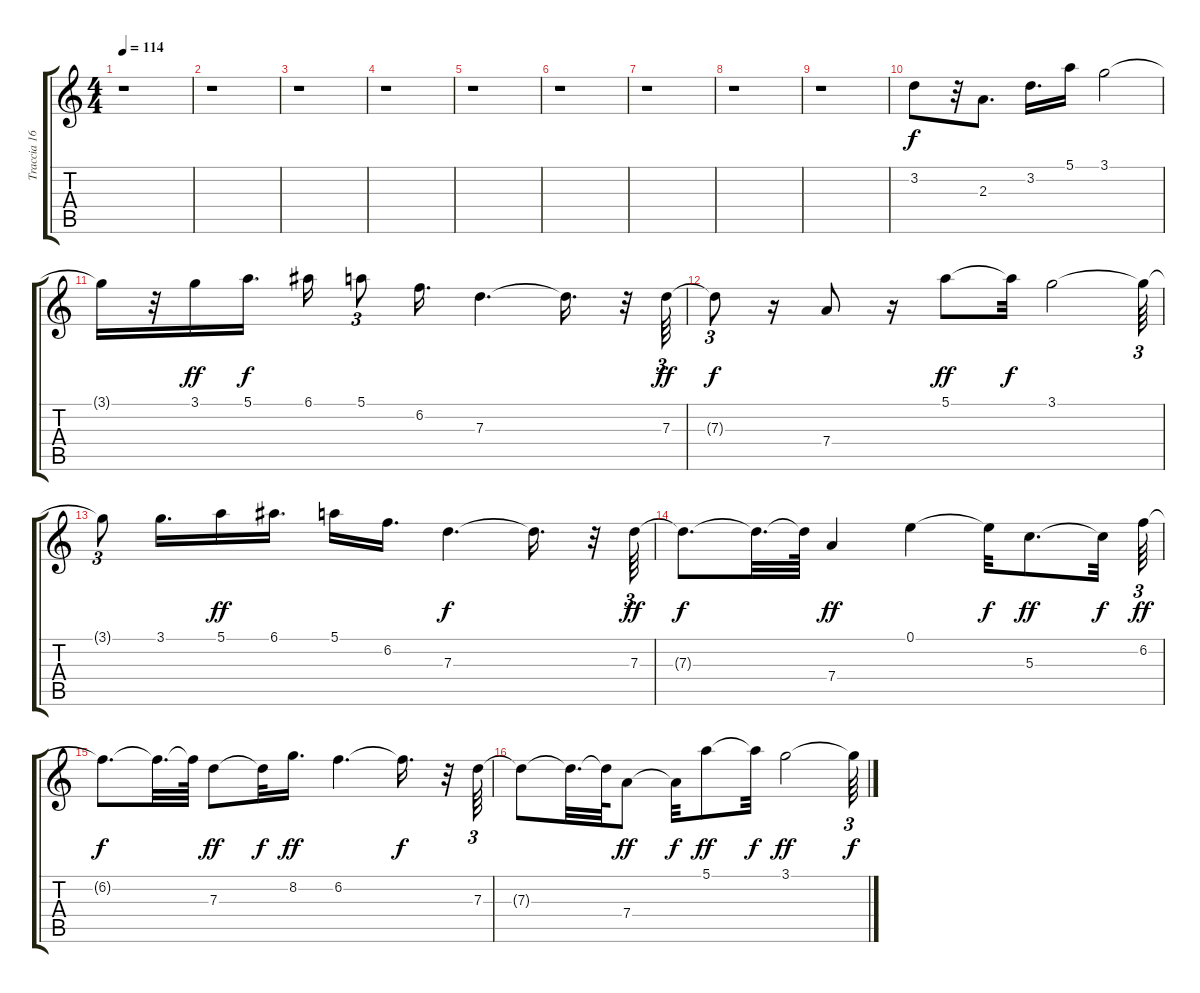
\track ("Traccia 16" "Traccia 16") {instrument distortionguitar}
\staff {score tabs}
\tuning (E4 B3 G3 D3 A2 E2) {hide}
\ts (4 4)
\tempo 114
\clef g2
\ks c
r.1{dy f} |
r.1 |
r.1 |
r.1 |
r.1 |
r.1 |
r.1 |
r.1 |
r.1 |
3.2.8 r.32 2.3.8{d} 3.2.16{d} 5.1.16 3.1.2 |
3.1{t}.16 r.32 3.1.16{dy ff} 5.1.16{d dy f} 6.1.16 5.1.8{tu (3 2)} 6.2.16{d} 7.3.4{d} 7.3{t}.16{d} r.32 7.3.64{tu (3 2) dy ff} |
7.3{t}.8{tu (3 2) dy f} r.16 7.4.8 r.16 5.1.8{dy ff} 5.1{t}.32{dy f} 3.1.2 3.1{t}.64{tu (3 2)} |
3.1{t}.8{tu (3 2)} 3.1.16{d} 5.1.16{dy ff} 6.1.16{d} 5.1.16 6.2.16{d} 7.3.4{d dy f} 7.3{t}.16{d} r.32 7.3.64{tu (3 2) dy ff} |
7.3{t}.8{d dy f} 7.3{t}.32{d} 7.3{t}.64 7.4.4{dy ff} 0.1.4 0.1{t}.32{dy f} 5.3.8{d dy ff} 5.3{t}.32{dy f} 6.2.64{tu (3 2) dy ff} |
6.2{t}.8{d dy f} 6.2{t}.32{d} 6.2{t}.64 7.3.8{dy ff} 7.3{t}.32{dy f} 8.2.16{d dy ff} 6.2.4{d} 6.2{t}.16{d dy f} r.32 7.3.64{tu (3 2)} |
7.3{t}.8 7.3{t}.32{d} 7.3{t}.64 7.4.8{dy ff} 7.4{t}.32{dy f} 5.1.8{dy ff} 5.1{t}.32{dy f} 3.1.2{dy ff} 3.1{t}.64{tu (3 2) dy f}
